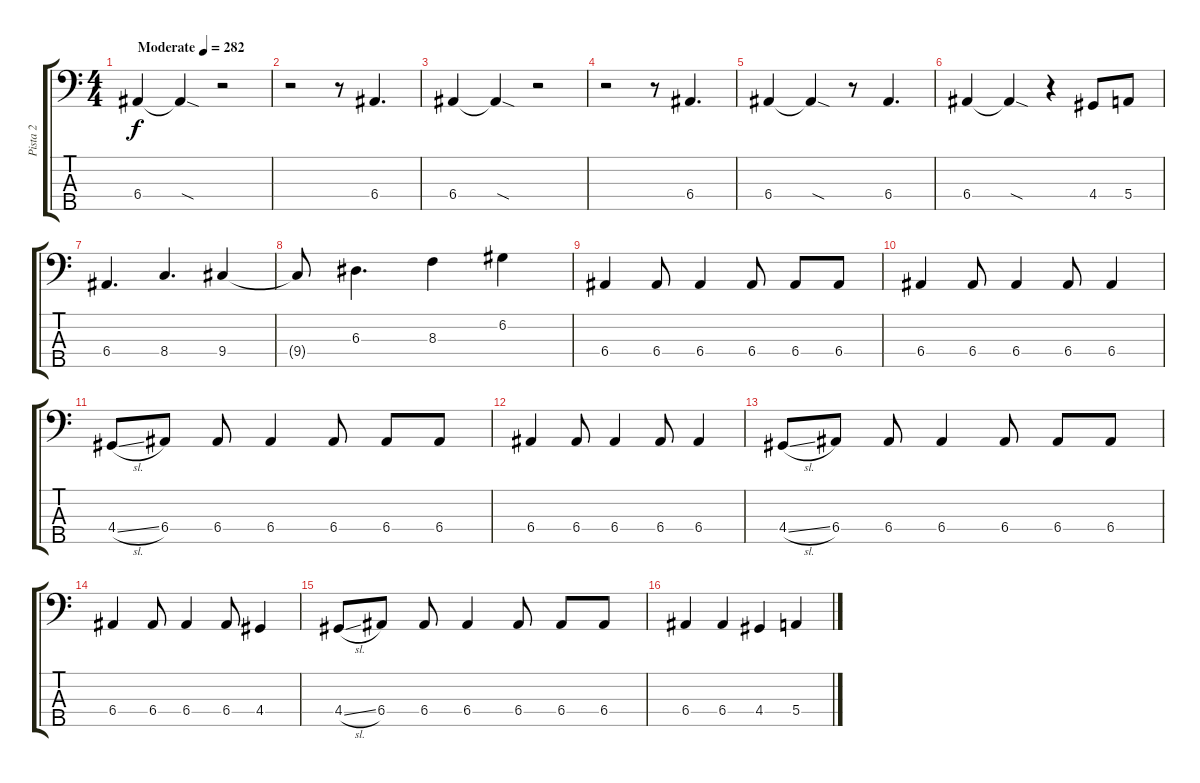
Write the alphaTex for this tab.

\track ("Pista 2" "Pista 2") {instrument electricbassfinger}
\staff {score tabs}
\tuning (G2 D2 A1 E1 B0) {hide}
\ts (4 4)
\tempo (282 "Moderate")
\clef f4
\ks c
6.4.4{dy f instrument electricbassfinger} 6.4{sod t}.4 r.2 |
r.2 r.8 6.4.4{d} |
6.4.4 6.4{sod t}.4 r.2 |
r.2 r.8 6.4.4{d} |
6.4.4 6.4{sod t}.4 r.8 6.4.4{d} |
6.4.4 6.4{sod t}.4 r.4 4.4.8 5.4.8 |
6.4.4{d} 8.4.4{d} 9.4.4 |
9.4{t}.8 6.3.4{d} 8.3.4 6.2.4 |
6.4.4 6.4.8 6.4.4 6.4.8 6.4.8 6.4.8 |
6.4.4 6.4.8 6.4.4 6.4.8 6.4.4 |
4.4{sl}.8 6.4.8 6.4.8 6.4.4 6.4.8 6.4.8 6.4.8 |
6.4.4 6.4.8 6.4.4 6.4.8 6.4.4 |
4.4{sl}.8 6.4.8 6.4.8 6.4.4 6.4.8 6.4.8 6.4.8 |
6.4.4 6.4.8 6.4.4 6.4.8 4.4.4 |
4.4{sl}.8 6.4.8 6.4.8 6.4.4 6.4.8 6.4.8 6.4.8 |
6.4.4 6.4.4 4.4.4 5.4.4
